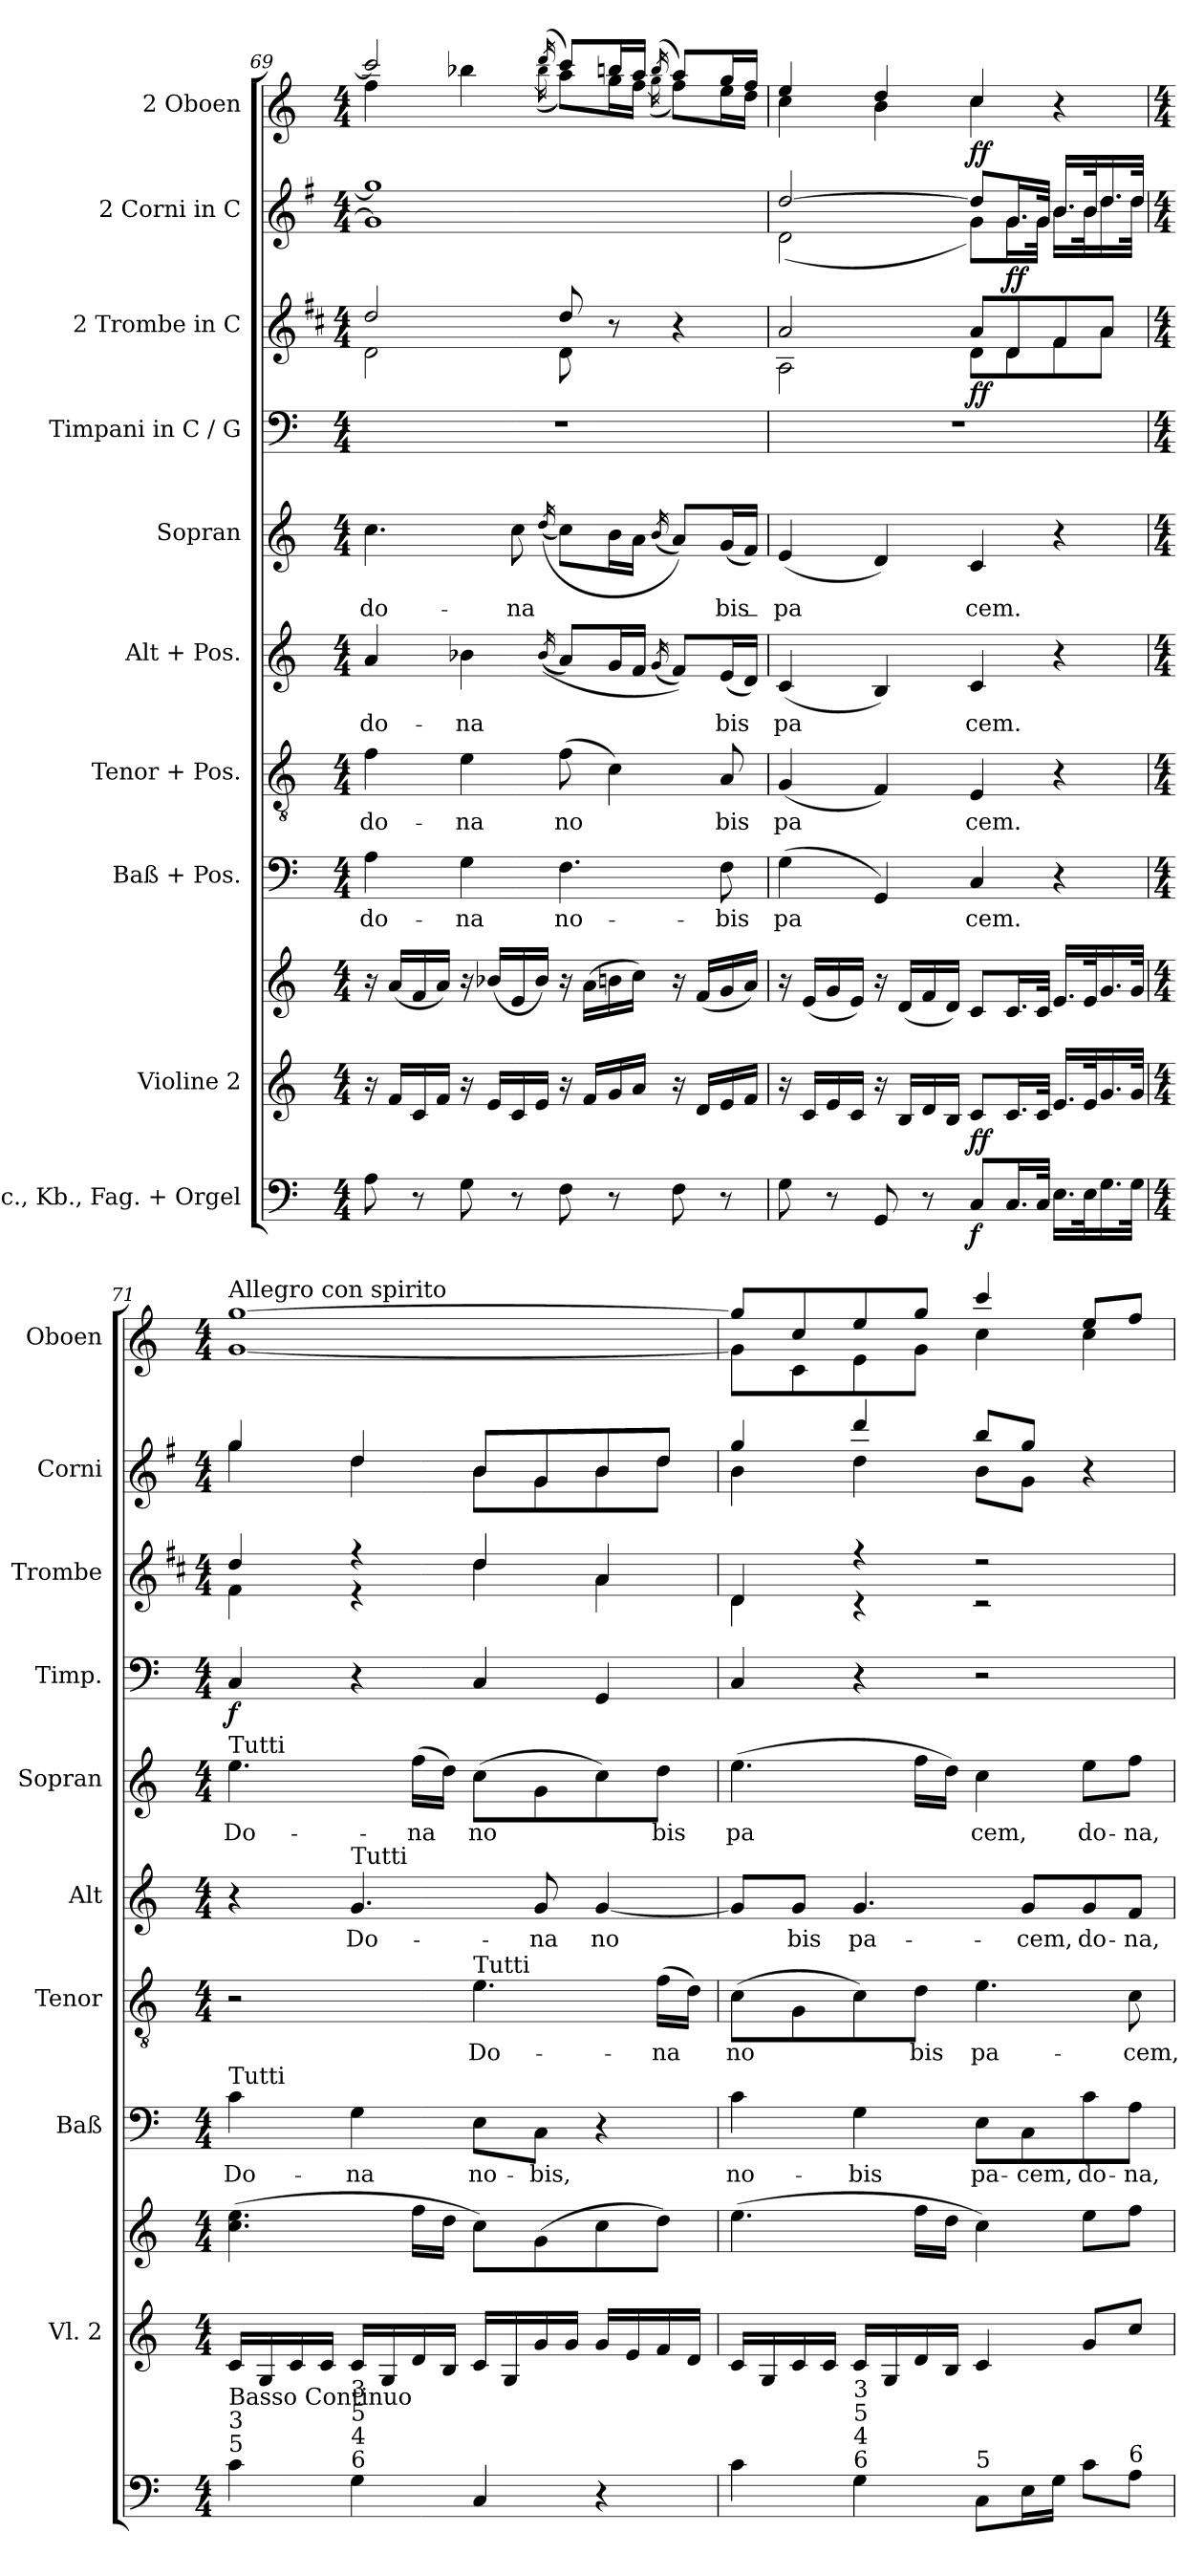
**kern	**dynam	**kern	**kern	**dynam	**kern	**text	**kern	**text	**kern	**text	**kern	**text	**kern	**dynam	**kern	**dynam	**kern	**dynam	**kern	**dynam
*part10	*part10	*part9	*part9	*part9	*part8	*part8	*part7	*part7	*part6	*part6	*part5	*part5	*part4	*part4	*part3	*part3	*part2	*part2	*part1	*part1
*staff11	*staff11	*staff10	*staff9	*staff9/10	*staff8	*staff8	*staff7	*staff7	*staff6	*staff6	*staff5	*staff5	*staff4	*staff4	*staff3	*staff3	*staff2	*staff2	*staff1	*staff1
*I"Vlc., Kb., Fag. + Orgel	*	*I"Violine 2	*	*	*I"Baß + Pos.	*	*I"Tenor + Pos.	*	*I"Alt + Pos.	*	*I"Sopran	*	*I"Timpani in C / G	*	*I"2 Trombe in C	*	*I"2 Corni in C	*	*I"2 Oboen	*
*	*	*I'Vl. 2	*	*	*I'Baß	*	*I'Tenor	*	*I'Alt	*	*I'Sopran	*	*I'Timp.	*	*I'Trombe	*	*I'Corni	*	*I'Oboen	*
*clefF4	*	*clefG2	*clefG2	*	*clefF4	*	*clefGv2	*	*clefG2	*	*clefG2	*	*clefF4	*	*clefG2	*	*clefG2	*	*clefG2	*
*	*	*	*	*	*	*	*	*	*	*	*	*	*	*	*ITrd1c2	*	*ITrd4c7	*	*	*
*k[]	*	*k[]	*k[]	*	*k[]	*	*k[]	*	*k[]	*	*k[]	*	*k[]	*	*k[]	*	*k[]	*	*k[]	*
*M4/4	*	*M4/4	*M4/4	*	*M4/4	*	*M4/4	*	*M4/4	*	*M4/4	*	*M4/4	*	*M4/4	*	*M4/4	*	*M4/4	*
=69	=69	=69	=69	=69	=69	=69	=69	=69	=69	=69	=69	=69	=69	=69	=69	=69	=69	=69	=69	=69
!	!	!	!	!	!	!LO:LY:b	!	!LO:LY:b	!	!LO:LY:b	!	!LO:LY:b	!	!	!	!	!	!	!	!
*	*	*	*	*	*	*	*	*	*	*	*	*	*	*	*^	*	*^	*	*^	*
8A\	.	16r	16r	.	4A\	do-	4f\	do-	4a/	do-	4.cc\	do-	1r	.	2cc/	2c\	.	1cc]	1c]	.	2ccc/]	4ff\	.
.	.	16f/LL	(<16a/LL	.	.	.	.	.	.	.	.	.	.	.	.	.	.	.	.	.	.	.	.
8r	.	16c/	16f/	.	.	.	.	.	.	.	.	.	.	.	.	.	.	.	.	.	.	.	.
.	.	16f/JJ	16a/JJ)	.	.	.	.	.	.	.	.	.	.	.	.	.	.	.	.	.	.	.	.
!	!	!	!	!	!	!LO:LY:b	!	!LO:LY:b	!	!LO:LY:b	!	!	!	!	!	!	!	!	!	!	!	!	!
8G\	.	16r	16r	.	4G\	na	4e\	na	4b-X\	na	.	.	.	.	.	.	.	.	.	.	.	4bb-X\	.
.	.	16e/LL	(<16b-X/LL	.	.	.	.	.	.	.	.	.	.	.	.	.	.	.	.	.	.	.	.
!	!	!	!	!	!	!	!	!	!	!	!	!LO:LY:b	!	!	!	!	!	!	!	!	!	!	!
8r	.	16c/	16e/	.	.	.	.	.	.	.	8cc\	na	.	.	.	.	.	.	.	.	.	.	.
.	.	16e/JJ	16b-/JJ)	.	.	.	.	.	.	.	.	.	.	.	.	.	.	.	.	.	.	.	.
.	.	.	.	.	.	.	.	.	(<(<16qb-/	.	(<(<16qdd/	.	.	.	.	.	.	.	.	.	(<16qddd/	(>16qbb-\	.
!	!	!	!	!	!	!LO:LY:b	!	!LO:LY:b	!	!	!	!	!	!	!	!	!	!	!	!	!	!	!
8F\	.	16r	16r	.	4.F\	no-	(>8f\	no	8a/L)	.	8cc\L)	.	.	.	8cc/	8c\	.	.	.	.	8ccc/L)	8aa\L)	.
.	.	16f/LL	(>16a\LL	.	.	.	.	.	.	.	.	.	.	.	.	.	.	.	.	.	.	.	.
8r	.	16g/	16bn\	.	.	.	4c\)	.	16g/L	.	16b\L	.	.	.	8r	4.ryy	.	.	.	.	16bbn/L	16gg\L	.
.	.	16a/JJ	16cc\JJ)	.	.	.	.	.	16f/JJ	.	16a\JJ	.	.	.	.	.	.	.	.	.	16aa/JJ	16ff\JJ	.
.	.	.	.	.	.	.	.	.	(<16qg/	.	(<16qb/	.	.	.	.	.	.	.	.	.	(<16qbb/	(>16qgg\	.
8F\	.	16r	16r	.	.	.	.	.	8f/L))	.	8a/L))	.	.	.	4r	.	.	.	.	.	8aa/L)	8ff\L)	.
.	.	16d/LL	(<16f/LL	.	.	.	.	.	.	.	.	.	.	.	.	.	.	.	.	.	.	.	.
!	!	!	!	!	!	!LO:LY:b	!	!LO:LY:b	!	!LO:LY:b	!	!LO:LY:b	!	!	!	!	!	!	!	!	!	!	!
8r	.	16e/	16g/	.	8F\	bis	8A/	bis	(<16e/L	bis	(<16g/L	bis_	.	.	.	.	.	.	.	.	16gg/L	16ee\L	.
.	.	16f/JJ	16a/JJ)	.	.	.	.	.	16d/JJ)	.	16f/JJ)	.	.	.	.	.	.	.	.	.	16ff/JJ	16dd\JJ	.
=70	=70	=70	=70	=70	=70	=70	=70	=70	=70	=70	=70	=70	=70	=70	=70	=70	=70	=70	=70	=70	=70	=70	=70
!	!	!	!	!	!	!LO:LY:b	!	!LO:LY:b	!	!LO:LY:b	!	!LO:LY:b	!	!	!	!	!	!	!	!	!	!	!
8G\	.	16r	16r	.	(>4G\	pa	(<4G/	pa	(<4c/	pa	(<4e/	pa	1r	.	2g/	2G\	.	[2g/	(<2G\	.	4ee/	4cc\	.
.	.	16c/LL	(<16e/LL	.	.	.	.	.	.	.	.	.	.	.	.	.	.	.	.	.	.	.	.
8r	.	16e/	16g/	.	.	.	.	.	.	.	.	.	.	.	.	.	.	.	.	.	.	.	.
.	.	16c/JJ	16e/JJ)	.	.	.	.	.	.	.	.	.	.	.	.	.	.	.	.	.	.	.	.
8GG/	.	16r	16r	.	4GG/)	.	4F/)	.	4B/)	.	4d/)	.	.	.	.	.	.	.	.	.	4dd/	4b\	.
.	.	16B/LL	(<16d/LL	.	.	.	.	.	.	.	.	.	.	.	.	.	.	.	.	.	.	.	.
8r	.	16d/	16f/	.	.	.	.	.	.	.	.	.	.	.	.	.	.	.	.	.	.	.	.
.	.	16B/JJ	16d/JJ)	.	.	.	.	.	.	.	.	.	.	.	.	.	.	.	.	.	.	.	.
!	!LO:DY:b	!	!	!LO:DY:b=2	!	!LO:LY:b	!	!LO:LY:b	!	!LO:LY:b	!	!LO:LY:b	!	!	!	!	!	!	!	!	!	!	!
!	!	!	!	!LO:DY:n=1:b	!	!	!	!	!	!	!	!	!	!	!	!	!LO:DY:b	!	!	!	!	!	!
!	!	!	!	!	!	!	!	!	!	!	!	!	!	!	!	!	!LO:DY:n=1:b	!	!	!	!	!	!LO:DY:b
!	!	!	!	!	!	!	!	!	!	!	!	!	!	!	!	!	!	!	!	!	!	!	!LO:DY:n=1:b
8C/L	f	8c/L	8c/L	f f	4C/	cem.	4E/	cem.	4c/	cem.	4c/	cem.	.	.	8g/L	8c\L	f f	8g/L]	8c\L)	.	4cc/	4cc\	f f
!	!	!	!	!	!	!	!	!	!	!	!	!	!	!	!	!	!	!	!	!LO:DY:b	!	!	!
!	!	!	!	!	!	!	!	!	!	!	!	!	!	!	!	!	!	!	!	!LO:DY:n=1:b	!	!	!
16.C/L	.	16.c/L	16.c/L	.	.	.	.	.	.	.	.	.	.	.	8c/	8c\	.	16.c/L	16.c\L	f f	.	.	.
32C/JJk	.	32c/JJk	32c/JJk	.	.	.	.	.	.	.	.	.	.	.	.	.	.	32c/JJk	32c\JJk	.	.	.	.
16.E\LL	.	16.e/LL	16.e/LL	.	4r	.	4r	.	4r	.	4r	.	.	.	8e/	8e\	.	16.e/LL	16.e\LL	.	4r	4ryy	.
32E\K	.	32e/K	32e/K	.	.	.	.	.	.	.	.	.	.	.	.	.	.	32e/K	32e\K	.	.	.	.
16.G\	.	16.g/	16.g/	.	.	.	.	.	.	.	.	.	.	.	8g/J	8g\J	.	16.g/	16.g\	.	.	.	.
32G\JJk	.	32g/JJk	32g/JJk	.	.	.	.	.	.	.	.	.	.	.	.	.	.	32g/JJk	32g\JJk	.	.	.	.
!!LO:PB:g=z	!!
=71	=71	=71	=71	=71	=71	=71	=71	=71	=71	=71	=71	=71	=71	=71	=71	=71	=71	=71	=71	=71	=71	=71	=71
*M4/4	*	*M4/4	*M4/4	*	*M4/4	*	*M4/4	*	*M4/4	*	*M4/4	*	*M4/4	*	*M4/4	*	*	*M4/4	*	*	*M4/4	*	*
!	!	!	!	!	!	!	!	!	!	!	!	!	!	!	!	!	!	!	!	!	!LO:TX:a:t=Allegro con spirito	!	!
!	!	!	!	!	!	!	!	!	!	!	!LO:TX:a:t=Tutti	!	!	!	!	!	!	!	!	!	!	!	!
!	!	!	!	!	!LO:TX:a:t=Tutti	!	!	!	!	!	!	!	!	!	!	!	!	!	!	!	!	!	!
!LO:TX:a:t=5	!	!	!	!	!	!	!	!	!	!	!	!	!	!	!	!	!	!	!	!	!	!	!
!LO:TX:a:t=3	!	!	!	!	!	!	!	!	!	!	!	!	!	!	!	!	!	!	!	!	!	!	!
!LO:TX:a:t=Basso Continuo	!	!	!	!	!	!	!	!	!	!	!	!	!	!	!	!	!	!	!	!	!	!	!
!	!	!	!	!	!	!LO:LY:b	!	!	!	!	!	!LO:LY:b	!	!LO:DY:b	!	!	!	!	!	!	!	!	!
4c\	.	16c/LL	(>4.cc\ 4.ee\	.	4c\	Do-	2r	.	4r	.	4.ee\	Do-	4C/	f	4cc/	4e\	.	4cc/	4cc\	.	[1gg	[1g	.
.	.	16G/	.	.	.	.	.	.	.	.	.	.	.	.	.	.	.	.	.	.	.	.	.
.	.	16c/	.	.	.	.	.	.	.	.	.	.	.	.	.	.	.	.	.	.	.	.	.
.	.	16c/JJ	.	.	.	.	.	.	.	.	.	.	.	.	.	.	.	.	.	.	.	.	.
!	!	!	!	!	!	!	!	!	!LO:TX:a:t=Tutti	!	!	!	!	!	!	!	!	!	!	!	!	!	!
!LO:TX:a:t=6	!	!	!	!	!	!	!	!	!	!	!	!	!	!	!	!	!	!	!	!	!	!	!
!LO:TX:a:t=4	!	!	!	!	!	!	!	!	!	!	!	!	!	!	!	!	!	!	!	!	!	!	!
!LO:TX:a:t=5	!	!	!	!	!	!	!	!	!	!	!	!	!	!	!	!	!	!	!	!	!	!	!
!LO:TX:a:t=3	!	!	!	!	!	!	!	!	!	!	!	!	!	!	!	!	!	!	!	!	!	!	!
!	!	!	!	!	!	!LO:LY:b	!	!	!	!LO:LY:b	!	!	!	!	!	!	!	!	!	!	!	!	!
4G\	.	16c/LL	.	.	4G\	na	.	.	4.g/	Do-	.	.	4r	.	4r	4r	.	4g/	4g\	.	.	.	.
.	.	16G/	.	.	.	.	.	.	.	.	.	.	.	.	.	.	.	.	.	.	.	.	.
!	!	!	!	!	!	!	!	!	!	!	!	!LO:LY:b	!	!	!	!	!	!	!	!	!	!	!
.	.	16d/	16ff\LL	.	.	.	.	.	.	.	(>16ff\LL	na	.	.	.	.	.	.	.	.	.	.	.
.	.	16B/JJ	16dd\JJ	.	.	.	.	.	.	.	16dd\JJ)	.	.	.	.	.	.	.	.	.	.	.	.
!	!	!	!	!	!	!	!LO:TX:a:t=Tutti	!	!	!	!	!	!	!	!	!	!	!	!	!	!	!	!
!	!	!	!	!	!	!LO:LY:b	!	!LO:LY:b	!	!	!	!LO:LY:b	!	!	!	!	!	!	!	!	!	!	!
4C/	.	16c/LL	8cc\L)	.	8E\L	no-	4.e\	Do-	.	.	(>8cc\L	no	4C/	.	4cc/	4cc\	.	8e/L	8e\L	.	.	.	.
.	.	16G/	.	.	.	.	.	.	.	.	.	.	.	.	.	.	.	.	.	.	.	.	.
!	!	!	!	!	!	!LO:LY:b	!	!	!	!LO:LY:b	!	!	!	!	!	!	!	!	!	!	!	!	!
.	.	16g/	(>8g\	.	8C\J	bis,	.	.	8g/	na	8g\	.	.	.	.	.	.	8c/	8c\	.	.	.	.
.	.	16g/JJ	.	.	.	.	.	.	.	.	.	.	.	.	.	.	.	.	.	.	.	.	.
!	!	!	!	!	!	!	!	!	!	!LO:LY:b	!	!	!	!	!	!	!	!	!	!	!	!	!
4r	.	16g/LL	8cc\	.	4r	.	.	.	[4g/	no	8cc\)	.	4GG/	.	4g/	4g\	.	8e/	8e\	.	.	.	.
.	.	16e/	.	.	.	.	.	.	.	.	.	.	.	.	.	.	.	.	.	.	.	.	.
!	!	!	!	!	!	!	!	!LO:LY:b	!	!	!	!LO:LY:b	!	!	!	!	!	!	!	!	!	!	!
.	.	16f/	8dd\J)	.	.	.	(>16f\LL	na	.	.	8dd\J	bis	.	.	.	.	.	8g/J	8g\J	.	.	.	.
.	.	16d/JJ	.	.	.	.	16d\JJ)	.	.	.	.	.	.	.	.	.	.	.	.	.	.	.	.
=72	=72	=72	=72	=72	=72	=72	=72	=72	=72	=72	=72	=72	=72	=72	=72	=72	=72	=72	=72	=72	=72	=72	=72
!	!	!	!	!	!	!LO:LY:b	!	!LO:LY:b	!	!	!	!LO:LY:b	!	!	!	!	!	!	!	!	!	!	!
4c\	.	16c/LL	(>4.ee\	.	4c\	no-	(>8c\L	no	8g/L]	.	(>4.ee\	pa	4C/	.	4c/	4c\	.	4cc/	4e\	.	8gg/L]	8g\L]	.
.	.	16G/	.	.	.	.	.	.	.	.	.	.	.	.	.	.	.	.	.	.	.	.	.
!	!	!	!	!	!	!	!	!	!	!LO:LY:b	!	!	!	!	!	!	!	!	!	!	!	!	!
.	.	16c/	.	.	.	.	8G\	.	8g/J	bis	.	.	.	.	.	.	.	.	.	.	8cc/	8c\	.
.	.	16c/JJ	.	.	.	.	.	.	.	.	.	.	.	.	.	.	.	.	.	.	.	.	.
!LO:TX:a:t=6	!	!	!	!	!	!	!	!	!	!	!	!	!	!	!	!	!	!	!	!	!	!	!
!LO:TX:a:t=4	!	!	!	!	!	!	!	!	!	!	!	!	!	!	!	!	!	!	!	!	!	!	!
!LO:TX:a:t=5	!	!	!	!	!	!	!	!	!	!	!	!	!	!	!	!	!	!	!	!	!	!	!
!LO:TX:a:t=3	!	!	!	!	!	!	!	!	!	!	!	!	!	!	!	!	!	!	!	!	!	!	!
!	!	!	!	!	!	!LO:LY:b	!	!	!	!LO:LY:b	!	!	!	!	!	!	!	!	!	!	!	!	!
4G\	.	16c/LL	.	.	4G\	bis	8c\)	.	4.g/	pa-	.	.	4r	.	4r	4r	.	4gg/	4g\	.	8ee/	8e\	.
.	.	16G/	.	.	.	.	.	.	.	.	.	.	.	.	.	.	.	.	.	.	.	.	.
!	!	!	!	!	!	!	!	!LO:LY:b	!	!	!	!	!	!	!	!	!	!	!	!	!	!	!
.	.	16d/	16ff\LL	.	.	.	8d\J	bis	.	.	16ff\LL	.	.	.	.	.	.	.	.	.	8gg/J	8g\J	.
.	.	16B/JJ	16dd\JJ	.	.	.	.	.	.	.	16dd\JJ)	.	.	.	.	.	.	.	.	.	.	.	.
!LO:TX:a:t=5	!	!	!	!	!	!	!	!	!	!	!	!	!	!	!	!	!	!	!	!	!	!	!
!	!	!	!	!	!	!LO:LY:b	!	!LO:LY:b	!	!	!	!LO:LY:b	!	!	!	!	!	!	!	!	!	!	!
8C\L	.	4c/	4cc\)	.	8E\L	pa-	4.e\	pa-	.	.	4cc\	cem,	2r	.	2r	2r	.	8ee/L	8e\L	.	4ccc/	4cc\	.
!	!	!	!	!	!	!LO:LY:b	!	!	!	!LO:LY:b	!	!	!	!	!	!	!	!	!	!	!	!	!
16E\L	.	.	.	.	8C\	cem,	.	.	8g/L	cem,	.	.	.	.	.	.	.	8cc/J	8c\J	.	.	.	.
16G\JJ	.	.	.	.	.	.	.	.	.	.	.	.	.	.	.	.	.	.	.	.	.	.	.
!	!	!	!	!	!	!LO:LY:b	!	!	!	!LO:LY:b	!	!LO:LY:b	!	!	!	!	!	!	!	!	!	!	!
8c\L	.	8g/L	8ee\L	.	8c\	do-	.	.	8g/	do-	8ee\L	do-	.	.	.	.	.	4r	4ryy	.	8ee/L	4cc\	.
!LO:TX:a:t=6	!	!	!	!	!	!	!	!	!	!	!	!	!	!	!	!	!	!	!	!	!	!	!
!	!	!	!	!	!	!LO:LY:b	!	!LO:LY:b	!	!LO:LY:b	!	!LO:LY:b	!	!	!	!	!	!	!	!	!	!	!
8A\J	.	8cc/J	8ff\J	.	8A\J	na,	8c\	cem,	8f/J	na,	8ff\J	na,	.	.	.	.	.	.	.	.	8ff/J	.	.
*	*	*	*	*	*	*	*	*	*	*	*	*	*	*	*v	*v	*	*	*	*	*v	*v	*
*	*	*	*	*	*	*	*	*	*	*	*	*	*	*	*	*	*v	*v	*	*	*
=	=	=	=	=	=	=	=	=	=	=	=	=	=	=	=	=	=	=	=	=
*-	*-	*-	*-	*-	*-	*-	*-	*-	*-	*-	*-	*-	*-	*-	*-	*-	*-	*-	*-	*-
